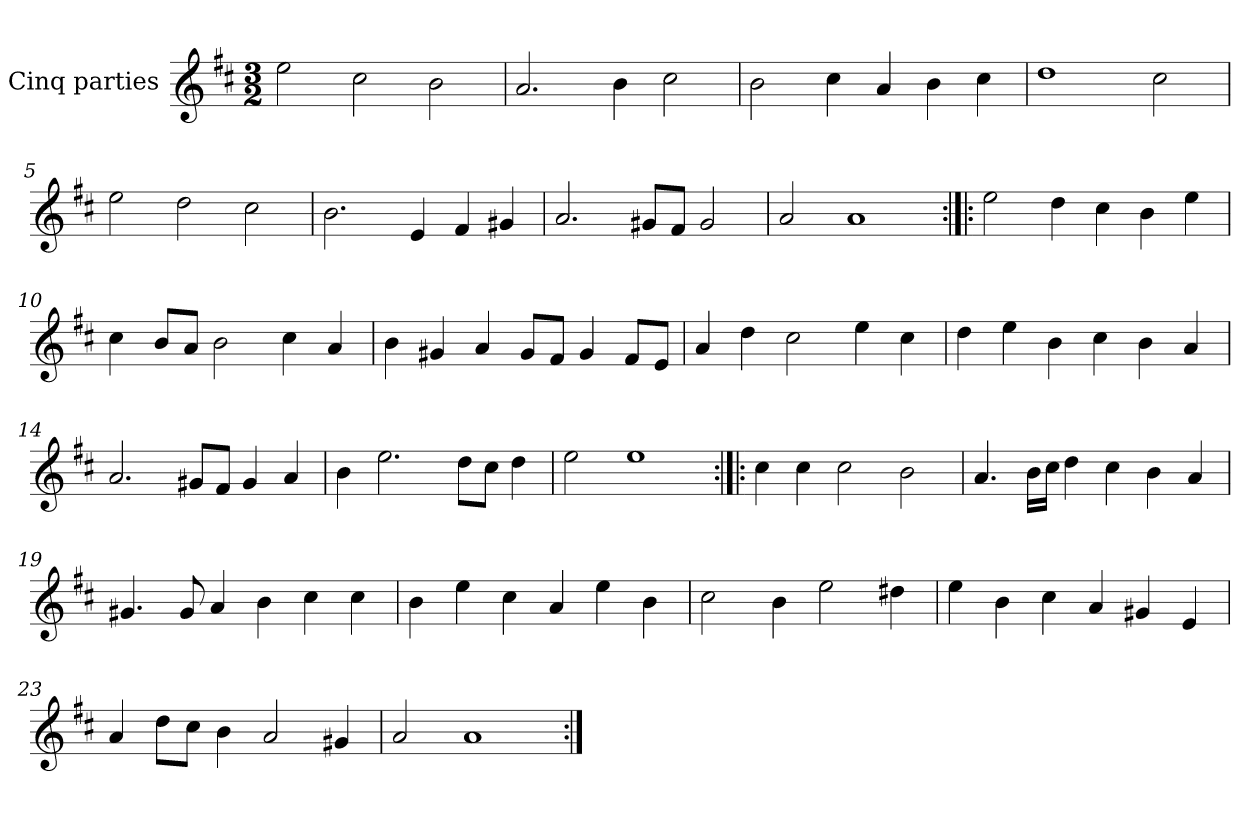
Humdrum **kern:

**kern
*part1
*staff1
*I"Cinq parties
*clefG2
*k[f#c#]
*M3/2
*MM180
=1
2ee\
2cc#\
2b\
=2
2.a/
4b\
2cc#\
=3
2b\
4cc#\
4a/
4b\
4cc#\
=4
1dd
2cc#\
=5
2ee\
2dd\
2cc#\
=6
2.b\
4e/
4f#/
4g#X/
=7
2.a/
8g#X/L
8f#/J
2g#/
=8
2a/
1a
=9:|!|:
2ee\
4dd\
4cc#\
4b\
4ee\
=10
4cc#\
8b/L
8a/J
2b\
4cc#\
4a/
=11
4b\
4g#X/
4a/
8g#/L
8f#/J
4g#/
8f#/L
8e/J
=12
4a/
4dd\
2cc#\
4ee\
4cc#\
=13
4dd\
4ee\
4b\
4cc#\
4b\
4a/
=14
2.a/
8g#X/L
8f#/J
4g#/
4a/
=15
4b\
2.ee\
8dd\L
8cc#\J
4dd\
=16
2ee\
1ee
=17:|!|:
4cc#\
4cc#\
2cc#\
2b\
=18
4.a/
16b\LL
16cc#\JJ
4dd\
4cc#\
4b\
4a/
=19
4.g#X/
8g#/
4a/
4b\
4cc#\
4cc#\
=20
4b\
4ee\
4cc#\
4a/
4ee\
4b\
=21
2cc#\
4b\
2ee\
4dd#X\
=22
4ee\
4b\
4cc#\
4a/
4g#X/
4e/
=23
4a/
8dd\L
8cc#\J
4b\
2a/
4g#X/
=24
2a/
1a
=:|!
*-
